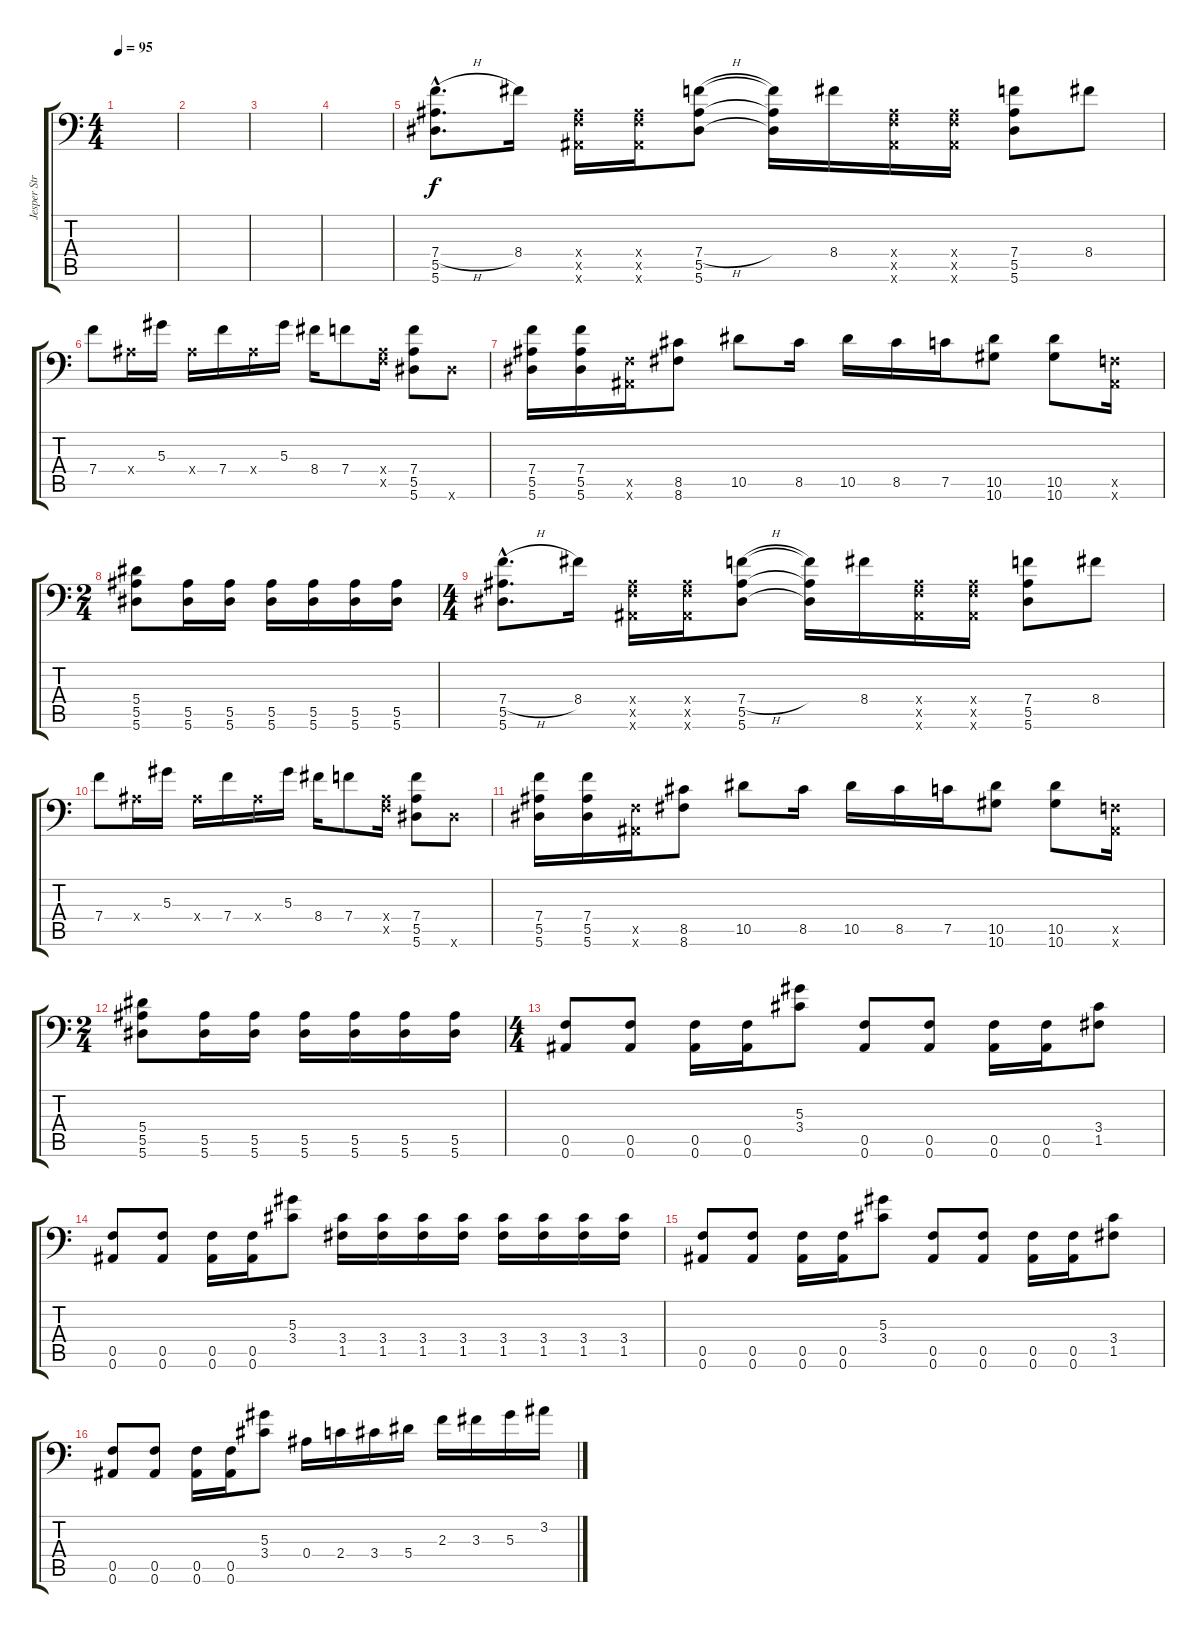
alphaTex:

\track ("Jesper Stromblad" "Jesper Str") {instrument overdrivenguitar}
\staff {score tabs}
\tuning (C4 G3 Eb3 Bb2 F2 Bb1) {hide}
\ts (4 4)
\tempo 95
\clef f4
\ks c
|
|
|
|
(7.4{h hac} 5.5{hac} 5.6{hac}).8{d} 8.4.16 (0.4{x} 0.5{x} 0.6{x}).16 (0.4{x} 0.5{x} 0.6{x}).16 (7.4{h} 5.5 5.6).8 (7.4{t} 5.5{t} 5.6{t}).16 8.4.16 (0.4{x} 0.5{x} 0.6{x}).16 (0.4{x} 0.5{x} 0.6{x}).16 (7.4 5.5 5.6).8 8.4.8 |
7.4.8 0.4{x}.16 5.3.16 0.4{x}.16 7.4.16 0.4{x}.16 5.3.16 8.4.16 7.4.8 (0.4{x} 0.5{x}).16 (7.4 5.5 5.6).8 5.6{x}.8 |
(7.4 5.5 5.6).16 (7.4 5.5 5.6).16 (0.5{x} 0.6{x}).16 (8.5 8.6).8 10.5.8 8.5.16 10.5.16 8.5.16 7.5.16 (10.5 10.6).8 (10.5 10.6).8 (0.5{x} 0.6{x}).16 |
\ts (2 4)
(5.4 5.5 5.6).8 (5.5 5.6).16 (5.5 5.6).16 (5.5 5.6).16 (5.5 5.6).16 (5.5 5.6).16 (5.5 5.6).16 |
\ts (4 4)
(7.4{h hac} 5.5{hac} 5.6{hac}).8{d} 8.4.16 (0.4{x} 0.5{x} 0.6{x}).16 (0.4{x} 0.5{x} 0.6{x}).16 (7.4{h} 5.5 5.6).8 (7.4{t} 5.5{t} 5.6{t}).16 8.4.16 (0.4{x} 0.5{x} 0.6{x}).16 (0.4{x} 0.5{x} 0.6{x}).16 (7.4 5.5 5.6).8 8.4.8 |
7.4.8 0.4{x}.16 5.3.16 0.4{x}.16 7.4.16 0.4{x}.16 5.3.16 8.4.16 7.4.8 (0.4{x} 0.5{x}).16 (7.4 5.5 5.6).8 5.6{x}.8 |
(7.4 5.5 5.6).16 (7.4 5.5 5.6).16 (0.5{x} 0.6{x}).16 (8.5 8.6).8 10.5.8 8.5.16 10.5.16 8.5.16 7.5.16 (10.5 10.6).8 (10.5 10.6).8 (0.5{x} 0.6{x}).16 |
\ts (2 4)
(5.4 5.5 5.6).8 (5.5 5.6).16 (5.5 5.6).16 (5.5 5.6).16 (5.5 5.6).16 (5.5 5.6).16 (5.5 5.6).16 |
\ts (4 4)
(0.5 0.6).8 (0.5 0.6).8 (0.5 0.6).16 (0.5 0.6).16 (5.3 3.4).8 (0.5 0.6).8 (0.5 0.6).8 (0.5 0.6).16 (0.5 0.6).16 (3.4 1.5).8 |
(0.5 0.6).8 (0.5 0.6).8 (0.5 0.6).16 (0.5 0.6).16 (5.3 3.4).8 (3.4 1.5).16 (3.4 1.5).16 (3.4 1.5).16 (3.4 1.5).16 (3.4 1.5).16 (3.4 1.5).16 (3.4 1.5).16 (3.4 1.5).16 |
(0.5 0.6).8 (0.5 0.6).8 (0.5 0.6).16 (0.5 0.6).16 (5.3 3.4).8 (0.5 0.6).8 (0.5 0.6).8 (0.5 0.6).16 (0.5 0.6).16 (3.4 1.5).8 |
(0.5 0.6).8 (0.5 0.6).8 (0.5 0.6).16 (0.5 0.6).16 (5.3 3.4).8 0.4.16 2.4.16 3.4.16 5.4.16 2.3.16 3.3.16 5.3.16 3.2.16
